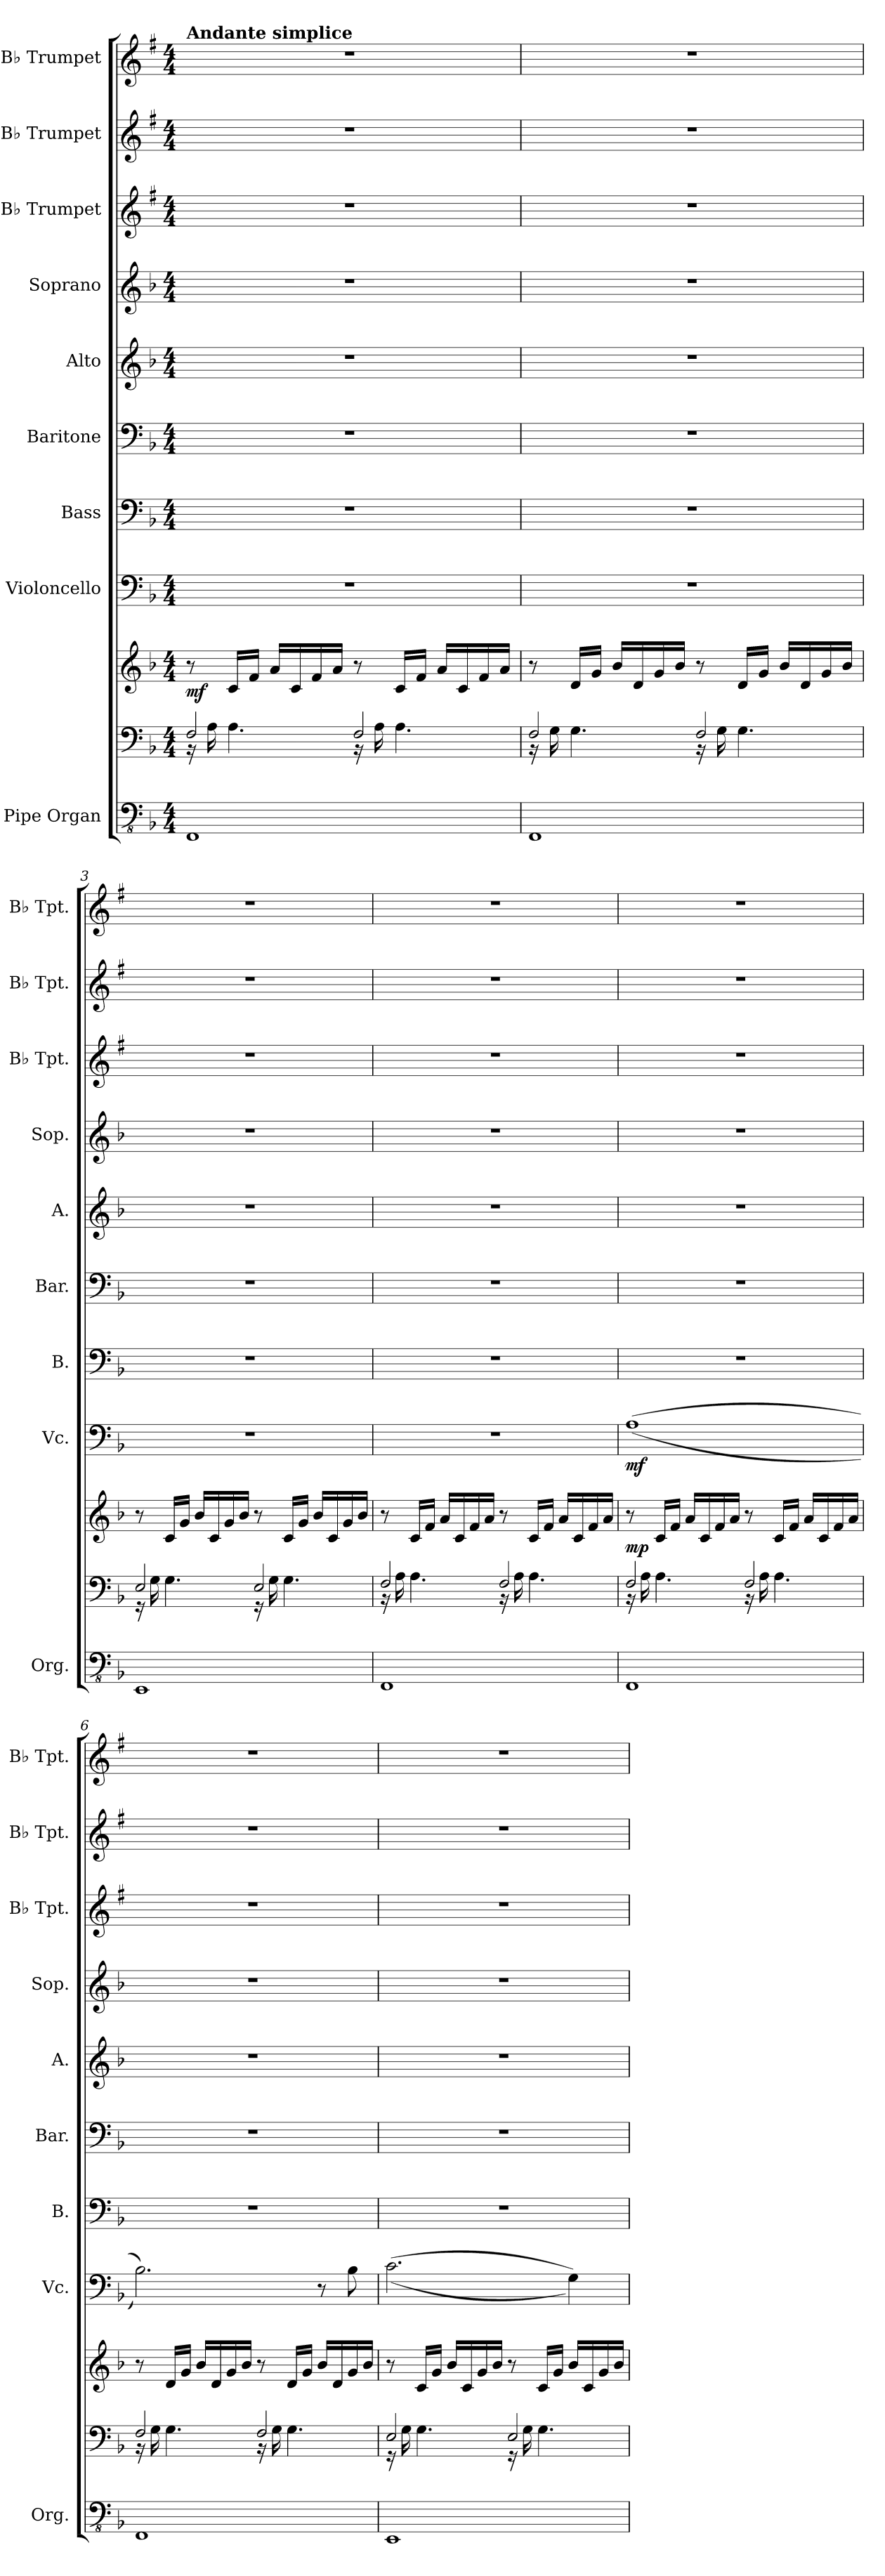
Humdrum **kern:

**kern	**kern	**kern	**dynam	**kern	**dynam	**kern	**kern	**kern	**kern	**kern	**kern	**kern
*part9	*part9	*part9	*part9	*part8	*part8	*part7	*part6	*part5	*part4	*part3	*part2	*part1
*staff11	*staff10	*staff9	*staff9/10/11	*staff8	*staff8	*staff7	*staff6	*staff5	*staff4	*staff3	*staff2	*staff1
*I"Pipe Organ	*	*	*	*I"Violoncello	*	*I"Bass	*I"Baritone	*I"Alto	*I"Soprano	*I"B♭ Trumpet	*I"B♭ Trumpet	*I"B♭ Trumpet
*I'Org.	*	*	*	*I'Vc.	*	*I'B.	*I'Bar.	*I'A.	*I'Sop.	*I'B♭ Tpt.	*I'B♭ Tpt.	*I'B♭ Tpt.
*clefFv4	*clefF4	*clefG2	*	*clefF4	*	*clefF4	*clefF4	*clefG2	*clefG2	*clefG2	*clefG2	*clefG2
*	*	*	*	*	*	*	*	*	*	*ITrd1c2	*ITrd1c2	*ITrd1c2
*k[b-]	*k[b-]	*k[b-]	*	*k[b-]	*	*k[b-]	*k[b-]	*k[b-]	*k[b-]	*k[b-]	*k[b-]	*k[b-]
*M4/4	*M4/4	*M4/4	*	*M4/4	*	*M4/4	*M4/4	*M4/4	*M4/4	*M4/4	*M4/4	*M4/4
*MM70	*MM70	*MM70	*	*MM70	*	*MM70	*MM70	*MM70	*MM70	*MM70	*MM70	*MM70
=1	=1	=1	=1	=1	=1	=1	=1	=1	=1	=1	=1	=1
*	*^	*	*	*	*	*	*	*	*	*	*	*
!	!	!	!	!	!	!	!	!	!	!	!	!	!LO:TX:a:B:t=Andante simplice
!	!	!	!	!LO:DY:b	!	!	!	!	!	!	!	!	!
1FFF	2F/	16r	8r	mf	1r	.	1r	1r	1r	1r	1r	1r	1r
.	.	16A\	.	.	.	.	.	.	.	.	.	.	.
.	.	4.A\	16c/LL	.	.	.	.	.	.	.	.	.	.
.	.	.	16f/JJ	.	.	.	.	.	.	.	.	.	.
.	.	.	16a/LL	.	.	.	.	.	.	.	.	.	.
.	.	.	16c/	.	.	.	.	.	.	.	.	.	.
.	.	.	16f/	.	.	.	.	.	.	.	.	.	.
.	.	.	16a/JJ	.	.	.	.	.	.	.	.	.	.
.	2F/	16r	8r	.	.	.	.	.	.	.	.	.	.
.	.	16A\	.	.	.	.	.	.	.	.	.	.	.
.	.	4.A\	16c/LL	.	.	.	.	.	.	.	.	.	.
.	.	.	16f/JJ	.	.	.	.	.	.	.	.	.	.
.	.	.	16a/LL	.	.	.	.	.	.	.	.	.	.
.	.	.	16c/	.	.	.	.	.	.	.	.	.	.
.	.	.	16f/	.	.	.	.	.	.	.	.	.	.
.	.	.	16a/JJ	.	.	.	.	.	.	.	.	.	.
=2	=2	=2	=2	=2	=2	=2	=2	=2	=2	=2	=2	=2	=2
1FFF	2F/	16r	8r	.	1r	.	1r	1r	1r	1r	1r	1r	1r
.	.	16G\	.	.	.	.	.	.	.	.	.	.	.
.	.	4.G\	16d/LL	.	.	.	.	.	.	.	.	.	.
.	.	.	16g/JJ	.	.	.	.	.	.	.	.	.	.
.	.	.	16b-/LL	.	.	.	.	.	.	.	.	.	.
.	.	.	16d/	.	.	.	.	.	.	.	.	.	.
.	.	.	16g/	.	.	.	.	.	.	.	.	.	.
.	.	.	16b-/JJ	.	.	.	.	.	.	.	.	.	.
.	2F/	16r	8r	.	.	.	.	.	.	.	.	.	.
.	.	16G\	.	.	.	.	.	.	.	.	.	.	.
.	.	4.G\	16d/LL	.	.	.	.	.	.	.	.	.	.
.	.	.	16g/JJ	.	.	.	.	.	.	.	.	.	.
.	.	.	16b-/LL	.	.	.	.	.	.	.	.	.	.
.	.	.	16d/	.	.	.	.	.	.	.	.	.	.
.	.	.	16g/	.	.	.	.	.	.	.	.	.	.
.	.	.	16b-/JJ	.	.	.	.	.	.	.	.	.	.
=3	=3	=3	=3	=3	=3	=3	=3	=3	=3	=3	=3	=3	=3
1EEE	2E/	16r	8r	.	1r	.	1r	1r	1r	1r	1r	1r	1r
.	.	16G\	.	.	.	.	.	.	.	.	.	.	.
.	.	4.G\	16c/LL	.	.	.	.	.	.	.	.	.	.
.	.	.	16g/JJ	.	.	.	.	.	.	.	.	.	.
.	.	.	16b-/LL	.	.	.	.	.	.	.	.	.	.
.	.	.	16c/	.	.	.	.	.	.	.	.	.	.
.	.	.	16g/	.	.	.	.	.	.	.	.	.	.
.	.	.	16b-/JJ	.	.	.	.	.	.	.	.	.	.
.	2E/	16r	8r	.	.	.	.	.	.	.	.	.	.
.	.	16G\	.	.	.	.	.	.	.	.	.	.	.
.	.	4.G\	16c/LL	.	.	.	.	.	.	.	.	.	.
.	.	.	16g/JJ	.	.	.	.	.	.	.	.	.	.
.	.	.	16b-/LL	.	.	.	.	.	.	.	.	.	.
.	.	.	16c/	.	.	.	.	.	.	.	.	.	.
.	.	.	16g/	.	.	.	.	.	.	.	.	.	.
.	.	.	16b-/JJ	.	.	.	.	.	.	.	.	.	.
=4	=4	=4	=4	=4	=4	=4	=4	=4	=4	=4	=4	=4	=4
1FFF	2F/	16r	8r	.	1r	.	1r	1r	1r	1r	1r	1r	1r
.	.	16A\	.	.	.	.	.	.	.	.	.	.	.
.	.	4.A\	16c/LL	.	.	.	.	.	.	.	.	.	.
.	.	.	16f/JJ	.	.	.	.	.	.	.	.	.	.
.	.	.	16a/LL	.	.	.	.	.	.	.	.	.	.
.	.	.	16c/	.	.	.	.	.	.	.	.	.	.
.	.	.	16f/	.	.	.	.	.	.	.	.	.	.
.	.	.	16a/JJ	.	.	.	.	.	.	.	.	.	.
.	2F/	16r	8r	.	.	.	.	.	.	.	.	.	.
.	.	16A\	.	.	.	.	.	.	.	.	.	.	.
.	.	4.A\	16c/LL	.	.	.	.	.	.	.	.	.	.
.	.	.	16f/JJ	.	.	.	.	.	.	.	.	.	.
.	.	.	16a/LL	.	.	.	.	.	.	.	.	.	.
.	.	.	16c/	.	.	.	.	.	.	.	.	.	.
.	.	.	16f/	.	.	.	.	.	.	.	.	.	.
.	.	.	16a/JJ	.	.	.	.	.	.	.	.	.	.
!!LO:LB:g=z
=5	=5	=5	=5	=5	=5	=5	=5	=5	=5	=5	=5	=5	=5
!	!	!	!	!LO:DY:b	!	!LO:DY:b	!	!	!	!	!	!	!
1FFF	2F/	16r	8r	mp	(>(>1A	mf	1r	1r	1r	1r	1r	1r	1r
.	.	16A\	.	.	.	.	.	.	.	.	.	.	.
.	.	4.A\	16c/LL	.	.	.	.	.	.	.	.	.	.
.	.	.	16f/JJ	.	.	.	.	.	.	.	.	.	.
.	.	.	16a/LL	.	.	.	.	.	.	.	.	.	.
.	.	.	16c/	.	.	.	.	.	.	.	.	.	.
.	.	.	16f/	.	.	.	.	.	.	.	.	.	.
.	.	.	16a/JJ	.	.	.	.	.	.	.	.	.	.
.	2F/	16r	8r	.	.	.	.	.	.	.	.	.	.
.	.	16A\	.	.	.	.	.	.	.	.	.	.	.
.	.	4.A\	16c/LL	.	.	.	.	.	.	.	.	.	.
.	.	.	16f/JJ	.	.	.	.	.	.	.	.	.	.
.	.	.	16a/LL	.	.	.	.	.	.	.	.	.	.
.	.	.	16c/	.	.	.	.	.	.	.	.	.	.
.	.	.	16f/	.	.	.	.	.	.	.	.	.	.
.	.	.	16a/JJ	.	.	.	.	.	.	.	.	.	.
=6	=6	=6	=6	=6	=6	=6	=6	=6	=6	=6	=6	=6	=6
1FFF	2F/	16r	8r	.	2.B-\))	.	1r	1r	1r	1r	1r	1r	1r
.	.	16G\	.	.	.	.	.	.	.	.	.	.	.
.	.	4.G\	16d/LL	.	.	.	.	.	.	.	.	.	.
.	.	.	16g/JJ	.	.	.	.	.	.	.	.	.	.
.	.	.	16b-/LL	.	.	.	.	.	.	.	.	.	.
.	.	.	16d/	.	.	.	.	.	.	.	.	.	.
.	.	.	16g/	.	.	.	.	.	.	.	.	.	.
.	.	.	16b-/JJ	.	.	.	.	.	.	.	.	.	.
.	2F/	16r	8r	.	.	.	.	.	.	.	.	.	.
.	.	16G\	.	.	.	.	.	.	.	.	.	.	.
.	.	4.G\	16d/LL	.	.	.	.	.	.	.	.	.	.
.	.	.	16g/JJ	.	.	.	.	.	.	.	.	.	.
.	.	.	16b-/LL	.	8r	.	.	.	.	.	.	.	.
.	.	.	16d/	.	.	.	.	.	.	.	.	.	.
.	.	.	16g/	.	8B-\	.	.	.	.	.	.	.	.
.	.	.	16b-/JJ	.	.	.	.	.	.	.	.	.	.
=7	=7	=7	=7	=7	=7	=7	=7	=7	=7	=7	=7	=7	=7
1EEE	2E/	16r	8r	.	(>(>2.c\	.	1r	1r	1r	1r	1r	1r	1r
.	.	16G\	.	.	.	.	.	.	.	.	.	.	.
.	.	4.G\	16c/LL	.	.	.	.	.	.	.	.	.	.
.	.	.	16g/JJ	.	.	.	.	.	.	.	.	.	.
.	.	.	16b-/LL	.	.	.	.	.	.	.	.	.	.
.	.	.	16c/	.	.	.	.	.	.	.	.	.	.
.	.	.	16g/	.	.	.	.	.	.	.	.	.	.
.	.	.	16b-/JJ	.	.	.	.	.	.	.	.	.	.
.	2E/	16r	8r	.	.	.	.	.	.	.	.	.	.
.	.	16G\	.	.	.	.	.	.	.	.	.	.	.
.	.	4.G\	16c/LL	.	.	.	.	.	.	.	.	.	.
.	.	.	16g/JJ	.	.	.	.	.	.	.	.	.	.
.	.	.	16b-/LL	.	4G\))	.	.	.	.	.	.	.	.
.	.	.	16c/	.	.	.	.	.	.	.	.	.	.
.	.	.	16g/	.	.	.	.	.	.	.	.	.	.
.	.	.	16b-/JJ	.	.	.	.	.	.	.	.	.	.
*	*v	*v	*	*	*	*	*	*	*	*	*	*	*
=	=	=	=	=	=	=	=	=	=	=	=	=
*-	*-	*-	*-	*-	*-	*-	*-	*-	*-	*-	*-	*-
